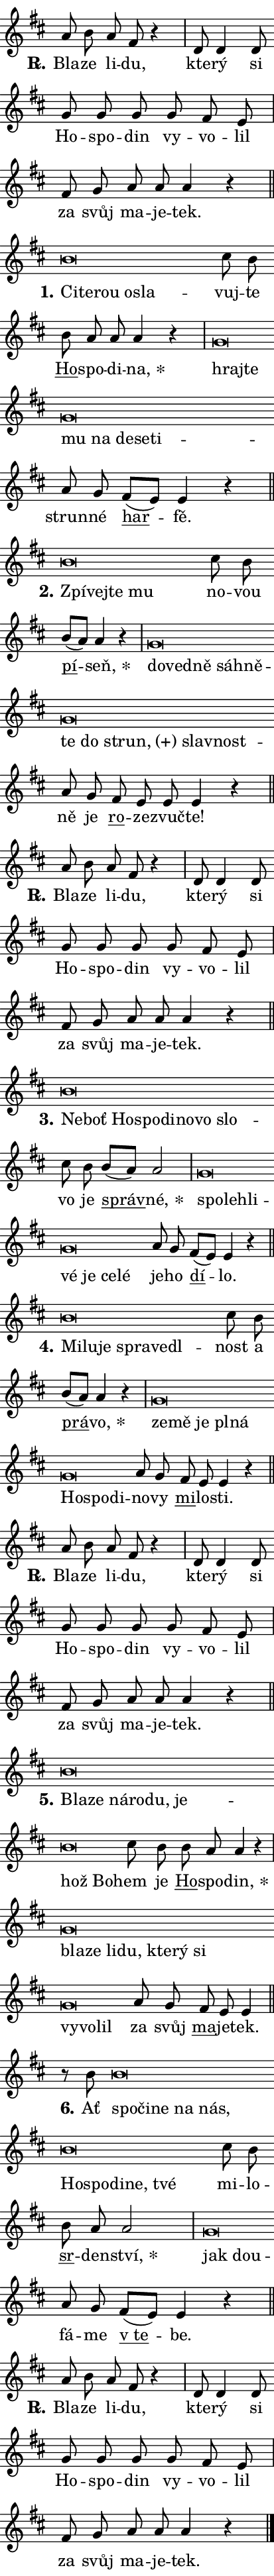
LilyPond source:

\version "2.22.1"
\header { tagline = "" }
\paper {
  indent = 0\cm
  top-margin = 0\cm
  right-margin = 0\cm
  bottom-margin = 0\cm
  left-margin = 0\cm
  paper-width = 7\cm
  page-breaking = #ly:one-page-breaking
  system-system-spacing.basic-distance = #11
  score-system-spacing.basic-distance = #11
  ragged-last = ##f
}


%% Author: Thomas Morley
%% https://lists.gnu.org/archive/html/lilypond-user/2020-05/msg00002.html
#(define (line-position grob)
"Returns position of @var[grob} in current system:
   @code{'start}, if at first time-step
   @code{'end}, if at last time-step
   @code{'middle} otherwise
"
  (let* ((col (ly:item-get-column grob))
         (ln (ly:grob-object col 'left-neighbor))
         (rn (ly:grob-object col 'right-neighbor))
         (col-to-check-left (if (ly:grob? ln) ln col))
         (col-to-check-right (if (ly:grob? rn) rn col))
         (break-dir-left
           (and
             (ly:grob-property col-to-check-left 'non-musical #f)
             (ly:item-break-dir col-to-check-left)))
         (break-dir-right
           (and
             (ly:grob-property col-to-check-right 'non-musical #f)
             (ly:item-break-dir col-to-check-right))))
        (cond ((eqv? 1 break-dir-left) 'start)
              ((eqv? -1 break-dir-right) 'end)
              (else 'middle))))

#(define (tranparent-at-line-position vctor)
  (lambda (grob)
  "Relying on @code{line-position} select the relevant enry from @var{vctor}.
Used to determine transparency,"
    (case (line-position grob)
      ((end) (not (vector-ref vctor 0)))
      ((middle) (not (vector-ref vctor 1)))
      ((start) (not (vector-ref vctor 2))))))

noteHeadBreakVisibility =
#(define-music-function (break-visibility)(vector?)
"Makes @code{NoteHead}s transparent relying on @var{break-visibility}"
#{
  \override NoteHead.transparent =
    #(tranparent-at-line-position break-visibility)
#})

#(define delete-ledgers-for-transparent-note-heads
  (lambda (grob)
    "Reads whether a @code{NoteHead} is transparent.
If so this @code{NoteHead} is removed from @code{'note-heads} from
@var{grob}, which is supposed to be @code{LedgerLineSpanner}.
As a result ledgers are not printed for this @code{NoteHead}"
    (let* ((nhds-array (ly:grob-object grob 'note-heads))
           (nhds-list
             (if (ly:grob-array? nhds-array)
                 (ly:grob-array->list nhds-array)
                 '()))
           ;; Relies on the transparent-property being done before
           ;; Staff.LedgerLineSpanner.after-line-breaking is executed.
           ;; This is fragile ...
           (to-keep
             (remove
               (lambda (nhd)
                 (ly:grob-property nhd 'transparent #f))
               nhds-list)))
      ;; TODO find a better method to iterate over grob-arrays, similiar
      ;; to filter/remove etc for lists
      ;; For now rebuilt from scratch
      (set! (ly:grob-object grob 'note-heads)  '())
      (for-each
        (lambda (nhd)
          (ly:pointer-group-interface::add-grob grob 'note-heads nhd))
        to-keep))))

hideNotes = {
  \noteHeadBreakVisibility #begin-of-line-visible
}
unHideNotes = {
  \noteHeadBreakVisibility #all-visible
}

% work-around for resetting accidentals
% https://lilypond.org/doc/v2.23/Documentation/notation/displaying-rhythms#unmetered-music
cadenzaMeasure = {
  \cadenzaOff
  \partial 1024 s1024
  \cadenzaOn
}

#(define-markup-command (accent layout props text) (markup?)
  "Underline accented syllable"
  (interpret-markup layout props
    #{\markup \override #'(offset . 4.3) \underline { #text }#}))

responsum = \markup \concat {
  "R" \hspace #-1.05 \path #0.1 #'((moveto 0 0.07) (lineto 0.9 0.8)) \hspace #0.05 "."
}

\layout {
    \context {
        \Staff
        \remove "Time_signature_engraver"
        \override LedgerLineSpanner.after-line-breaking = #delete-ledgers-for-transparent-note-heads
    }
    \context {
        \Voice {
            \override NoteHead.output-attributes = #'((class . "notehead"))
            \override Hairpin.height = #0.55
        }
    }
    \context {
        \Lyrics {
            \override StanzaNumber.output-attributes = #'((class . "stanzanumber"))
            \override LyricSpace.minimum-distance = #0.9
            \override LyricText.font-name = #"TeX Gyre Schola"
            \override LyricText.font-size = 1
            \override StanzaNumber.font-name = #"TeX Gyre Schola Bold"
            \override StanzaNumber.font-size = 1
        }
    }
}

% magnetic-lyrics.ily
%
%   written by
%     Jean Abou Samra <jean@abou-samra.fr>
%     Werner Lemberg <wl@gnu.org>
%
%   adapted by
%     Jiri Hon <jiri.hon@gmail.com>
%
% Version 2022-Apr-15

% https://www.mail-archive.com/lilypond-user@gnu.org/msg149350.html

#(define (Left_hyphen_pointer_engraver context)
   "Collect syllable-hyphen-syllable occurrences in lyrics and store
them in properties.  This engraver only looks to the left.  For
example, if the lyrics input is @code{foo -- bar}, it does the
following.

@itemize @bullet
@item
Set the @code{text} property of the @code{LyricHyphen} grob between
@q{foo} and @q{bar} to @code{foo}.

@item
Set the @code{left-hyphen} property of the @code{LyricText} grob with
text @q{foo} to the @code{LyricHyphen} grob between @q{foo} and
@q{bar}.
@end itemize

Use this auxiliary engraver in combination with the
@code{lyric-@/text::@/apply-@/magnetic-@/offset!} hook."
   (let ((hyphen #f)
         (text #f))
     (make-engraver
      (acknowledgers
       ((lyric-syllable-interface engraver grob source-engraver)
        (set! text grob)))
      (end-acknowledgers
       ((lyric-hyphen-interface engraver grob source-engraver)
        ;(when (not (grob::has-interface grob 'lyric-space-interface))
          (set! hyphen grob)));)
      ((stop-translation-timestep engraver)
       (when (and text hyphen)
         (ly:grob-set-object! text 'left-hyphen hyphen))
       (set! text #f)
       (set! hyphen #f)))))

#(define (lyric-text::apply-magnetic-offset! grob)
   "If the space between two syllables is less than the value in
property @code{LyricText@/.details@/.squash-threshold}, move the right
syllable to the left so that it gets concatenated with the left
syllable.

Use this function as a hook for
@code{LyricText@/.after-@/line-@/breaking} if the
@code{Left_@/hyphen_@/pointer_@/engraver} is active."
   (let ((hyphen (ly:grob-object grob 'left-hyphen #f)))
     (when hyphen
       (let ((left-text (ly:spanner-bound hyphen LEFT)))
         (when (grob::has-interface left-text 'lyric-syllable-interface)
           (let* ((common (ly:grob-common-refpoint grob left-text X))
                  (this-x-ext (ly:grob-extent grob common X))
                  (left-x-ext
                   (begin
                     ;; Trigger magnetism for left-text.
                     (ly:grob-property left-text 'after-line-breaking)
                     (ly:grob-extent left-text common X)))
                  ;; `delta` is the gap width between two syllables.
                  (delta (- (interval-start this-x-ext)
                            (interval-end left-x-ext)))
                  (details (ly:grob-property grob 'details))
                  (threshold (assoc-get 'squash-threshold details 0.2)))
             (when (< delta threshold)
               (let* (;; We have to manipulate the input text so that
                      ;; ligatures crossing syllable boundaries are not
                      ;; disabled.  For languages based on the Latin
                      ;; script this is essentially a beautification.
                      ;; However, for non-Western scripts it can be a
                      ;; necessity.
                      (lt (ly:grob-property left-text 'text))
                      (rt (ly:grob-property grob 'text))
                      (is-space (grob::has-interface hyphen 'lyric-space-interface))
                      (space (if is-space " " ""))
                      (space-markup (grob-interpret-markup grob " "))
                      (space-size (interval-length (ly:stencil-extent space-markup X)))
                      (extra-delta (if is-space space-size 0))
                      ;; Append new syllable.
                      (ltrt-space (if (and (string? lt) (string? rt))
                                (string-append lt space rt)
                                (make-concat-markup (list lt space rt))))
                      ;; Right-align `ltrt` to the right side.
                      (ltrt-space-markup (grob-interpret-markup
                               grob
                               (make-translate-markup
                                (cons (interval-length this-x-ext) 0)
                                (make-right-align-markup ltrt-space)))))
                 (begin
                   ;; Don't print `left-text`.
                   (ly:grob-set-property! left-text 'stencil #f)
                   ;; Set text and stencil (which holds all collected
                   ;; syllables so far) and shift it to the left.
                   (ly:grob-set-property! grob 'text ltrt-space)
                   (ly:grob-set-property! grob 'stencil ltrt-space-markup)
                   (ly:grob-translate-axis! grob (- (- delta extra-delta)) X))))))))))


#(define (lyric-hyphen::displace-bounds-first grob)
   ;; Make very sure this callback isn't triggered too early.
   (let ((left (ly:spanner-bound grob LEFT))
         (right (ly:spanner-bound grob RIGHT)))
     (ly:grob-property left 'after-line-breaking)
     (ly:grob-property right 'after-line-breaking)
     (ly:lyric-hyphen::print grob)))

squashThreshold = #0.4

\layout {
  \context {
    \Lyrics
    \consists #Left_hyphen_pointer_engraver
    \override LyricText.after-line-breaking =
      #lyric-text::apply-magnetic-offset!
    \override LyricHyphen.stencil = #lyric-hyphen::displace-bounds-first
    \override LyricText.details.squash-threshold = \squashThreshold
    \override LyricHyphen.minimum-distance = 0
    \override LyricHyphen.minimum-length = \squashThreshold
  }
}

squash = \override LyricText.details.squash-threshold = 9999
unSquash = \override LyricText.details.squash-threshold = \squashThreshold

left = \override LyricText.self-alignment-X = #LEFT
unLeft = \revert LyricText.self-alignment-X

starOffset = #(lambda (grob) 
                (let ((x_offset (ly:self-alignment-interface::aligned-on-x-parent grob)))
                  (if (= x_offset 0) 0 (+ x_offset 1.2))))

star = #(define-music-function (syllable)(string?)
"Append star separator at the end of a syllable"
#{
  \once \override LyricText.X-offset = #starOffset
  \lyricmode { \markup {
    #syllable
    \override #'((font-name . "TeX Gyre Schola Bold")) \hspace #0.2 \lower #0.65 \larger "*"
  } }
#})

starAccent = #(define-music-function (syllable)(string?)
"Append star separator at the end of a syllable and make accent"
#{
  \once \override LyricText.X-offset = #starOffset
  \lyricmode { \markup {
    \accent #syllable
    \override #'((font-name . "TeX Gyre Schola Bold")) \hspace #0.2 \lower #0.65 \larger "*"
  } }
#})

breath = #(define-music-function (syllable)(string?)
"Append breathing indicator at the end of a syllable"
#{
  \lyricmode { \markup { #syllable "+" } }
#})

optionalBreath = #(define-music-function (syllable)(string?)
"Append optional breathing indicator at the end of a syllable"
#{
  \lyricmode { \markup { #syllable "(+)" } }
#})


\score {
    <<
        \new Voice = "melody" { \cadenzaOn \key d \major \relative { a'8 b a fis r4 \cadenzaMeasure \bar "|" d8 d4 d8 \bar "" g g g \bar "" g fis e \cadenzaMeasure \bar "|" fis g a a a4 r \cadenzaMeasure \bar "||" \break }
\relative { b'\breve*1/16 \hideNotes \breve*1/16 \bar "" \breve*1/16 \bar "" \breve*1/16 \breve*1/16 \bar "" \unHideNotes cis8 b \bar "" b a a a4 r \cadenzaMeasure \bar "|" g\breve*1/16 \hideNotes \breve*1/16 \bar "" \breve*1/16 \bar "" \breve*1/16 \bar "" \breve*1/16 \bar "" \breve*1/16 \breve*1/16 \bar "" \unHideNotes a8 g \bar "" fis[( e)] e4 r \cadenzaMeasure \bar "||" \break }
\relative { b'\breve*1/16 \hideNotes \breve*1/16 \bar "" \breve*1/16 \breve*1/16 \bar "" \unHideNotes cis8 b \bar "" b[( a)] a4 r \cadenzaMeasure \bar "|" g\breve*1/16 \hideNotes \breve*1/16 \bar "" \breve*1/16 \bar "" \breve*1/16 \bar "" \breve*1/16 \bar "" \breve*1/16 \bar "" \breve*1/16 \bar "" \breve*1/16 \bar "" \breve*1/16 \breve*1/16 \bar "" \unHideNotes a8 g \bar "" fis e e e4 r \cadenzaMeasure \bar "||" \break }
\relative { a'8 b a fis r4 \cadenzaMeasure \bar "|" d8 d4 d8 \bar "" g g g \bar "" g fis e \cadenzaMeasure \bar "|" fis g a a a4 r \cadenzaMeasure \bar "||" \break }
\relative { b'\breve*1/16 \hideNotes \breve*1/16 \bar "" \breve*1/16 \bar "" \breve*1/16 \bar "" \breve*1/16 \bar "" \breve*1/16 \bar "" \breve*1/16 \breve*1/16 \bar "" \unHideNotes cis8 b \bar "" b[( a)] a2 \cadenzaMeasure \bar "|" g\breve*1/16 \hideNotes \breve*1/16 \bar "" \breve*1/16 \bar "" \breve*1/16 \bar "" \breve*1/16 \bar "" \breve*1/16 \breve*1/16 \bar "" \unHideNotes a8 g \bar "" fis[( e)] e4 r \cadenzaMeasure \bar "||" \break }
\relative { b'\breve*1/16 \hideNotes \breve*1/16 \bar "" \breve*1/16 \bar "" \breve*1/16 \bar "" \breve*1/16 \breve*1/16 \bar "" \unHideNotes cis8 b \bar "" b[( a)] a4 r \cadenzaMeasure \bar "|" g\breve*1/16 \hideNotes \breve*1/16 \bar "" \breve*1/16 \bar "" \breve*1/16 \bar "" \breve*1/16 \bar "" \breve*1/16 \bar "" \breve*1/16 \breve*1/16 \bar "" \unHideNotes a8 g \bar "" fis e e4 r \cadenzaMeasure \bar "||" \break }
\relative { a'8 b a fis r4 \cadenzaMeasure \bar "|" d8 d4 d8 \bar "" g g g \bar "" g fis e \cadenzaMeasure \bar "|" fis g a a a4 r \cadenzaMeasure \bar "||" \break }
\relative { b'\breve*1/16 \hideNotes \breve*1/16 \bar "" \breve*1/16 \bar "" \breve*1/16 \bar "" \breve*1/16 \bar "" \breve*1/16 \bar "" \breve*1/16 \breve*1/16 \bar "" \unHideNotes cis8 b \bar "" b a a4 r \cadenzaMeasure \bar "|" g\breve*1/16 \hideNotes \breve*1/16 \bar "" \breve*1/16 \bar "" \breve*1/16 \bar "" \breve*1/16 \bar "" \breve*1/16 \bar "" \breve*1/16 \bar "" \breve*1/16 \bar "" \breve*1/16 \breve*1/16 \bar "" \unHideNotes a8 g \bar "" fis e e4 \cadenzaMeasure \bar "||" \break }
\relative { r8 b'8 b\breve*1/16 \hideNotes \breve*1/16 \bar "" \breve*1/16 \bar "" \breve*1/16 \bar "" \breve*1/16 \bar "" \breve*1/16 \bar "" \breve*1/16 \bar "" \breve*1/16 \bar "" \breve*1/16 \breve*1/16 \bar "" \unHideNotes cis8 b \bar "" b a a2 \cadenzaMeasure \bar "|" g\breve*1/16 \hideNotes \breve*1/16 \bar "" \unHideNotes a8 g \bar "" fis[( e)] e4 r \cadenzaMeasure \bar "||" \break }
\relative { a'8 b a fis r4 \cadenzaMeasure \bar "|" d8 d4 d8 \bar "" g g g \bar "" g fis e \cadenzaMeasure \bar "|" fis g a a a4 r \cadenzaMeasure \bar "||" \break } \bar "|." }
        \new Lyrics \lyricsto "melody" { \lyricmode { \set stanza = \responsum
Bla -- ze li -- du, kte -- rý si Ho -- spo -- din vy -- vo -- lil za svůj ma -- je -- tek.
\set stanza = "1."
\left Ci -- \squash te -- rou o -- sla -- \unLeft \unSquash vuj -- te \markup \accent Ho -- spo -- di -- \star na, \left hraj -- \squash te mu na de -- se -- ti -- \unLeft \unSquash strun -- né \markup \accent har -- fě.
\set stanza = "2."
\left Zpí -- \squash vej -- te mu \unLeft \unSquash no -- vou \markup \accent pí -- \star seň, \left do -- \squash ved -- ně sáh -- ně -- te do \optionalBreath strun, slav -- nost -- \unLeft \unSquash ně je \markup \accent ro -- ze -- zvuč -- te!
\set stanza = \responsum
Bla -- ze li -- du, kte -- rý si Ho -- spo -- din vy -- vo -- lil za svůj ma -- je -- tek.
\set stanza = "3."
\left Ne -- \squash boť Ho -- spo -- di -- no -- vo slo -- \unLeft \unSquash vo je \markup \accent správ -- \star né, \left spo -- \squash leh -- li -- vé je ce -- lé \unLeft \unSquash je -- ho \markup \accent dí -- lo.
\set stanza = "4."
\left Mi -- \squash lu -- je spra -- ve -- dl -- \unLeft \unSquash nost a \markup \accent prá -- \star vo, \left ze -- \squash mě je pl -- ná Ho -- spo -- di -- \unLeft \unSquash no -- vy \markup \accent mi -- lo -- sti.
\set stanza = \responsum
Bla -- ze li -- du, kte -- rý si Ho -- spo -- din vy -- vo -- lil za svůj ma -- je -- tek.
\set stanza = "5."
\left Bla -- \squash ze ná -- ro -- du, je -- hož Bo -- \unLeft \unSquash hem je \markup \accent Ho -- spo -- \star din, \left bla -- \squash ze li -- du, kte -- rý si vy -- vo -- lil \unLeft \unSquash za svůj \markup \accent ma -- je -- tek.
\set stanza = "6."
Ať \left spo -- \squash či -- ne na nás, Ho -- spo -- di -- ne, tvé \unLeft \unSquash mi -- lo -- \markup \accent sr -- den -- \star ství, \left jak \squash dou -- \unLeft \unSquash fá -- me \markup \accent "v te" -- be.
\set stanza = \responsum
Bla -- ze li -- du, kte -- rý si Ho -- spo -- din vy -- vo -- lil za svůj ma -- je -- tek. } }
    >>
    \layout {}
}
